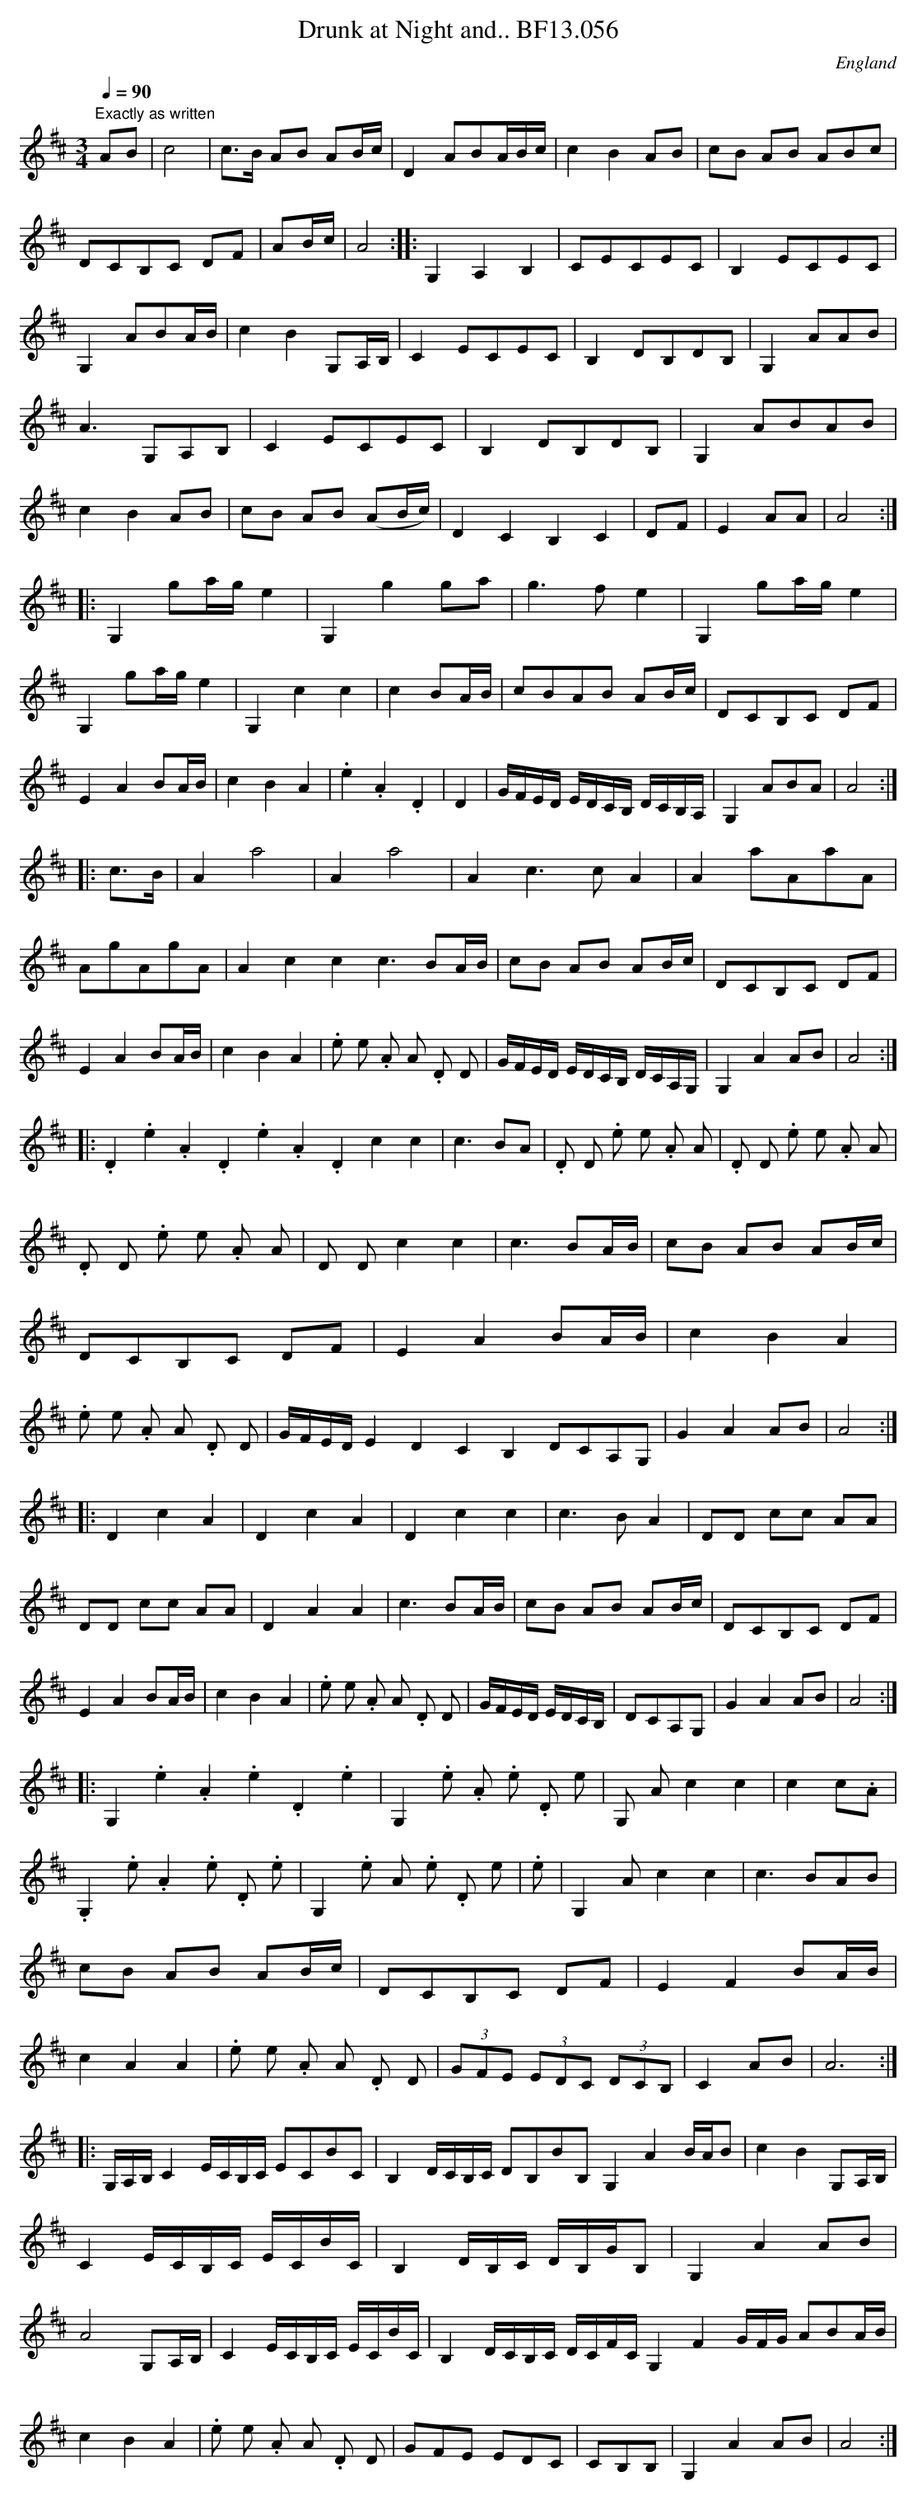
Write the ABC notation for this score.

X:1
T:Drunk at Night and.. BF13.056
L:1/8
M:3/4
O:England
Q:1/4=90
K:D
"Exactly as written"AB|c4|c>B AB AB/c/|D2ABA/B/c/|c2B2AB|cB AB ABc|\
DCB,C DF|AB/c/|A4::G,2A,2B,2|CECEC|B,2ECEC|G,2ABA/B/|c2B2G,A,/B,/|\
C2ECEC|B,2DB,DB,|G,2AAB|A3G,A,B,|C2ECEC|B,2DB,DB,|G,2ABAB|\
c2B2AB|cB AB (AB/c/)|D2C2B,2C2|DF|E2AA|A4:|!
|:G,2ga/g/e2|G,2g2ga|g3fe2|G,2ga/g/e2|G,2ga/g/e2|G,2c2c2|c2BA/B/|\
cBAB AB/c/|DCB,C DF|E2A2BA/B/|c2B2A2|.e2.A2.D2|D2|\
G/F/E/D/ E/D/C/B,/ D/C/B,/A,/|G,2ABA|A4:|!
|:c>B|A2a4|A2a4|A2c3cA2|A2aAaA|AgAgA|\
A2c2c2c3BA/B/|cB AB AB/c/|DCB,C DF|E2A2BA/B/|c2B2A2|.e e .A A .D D|\
G/F/E/D/ E/D/C/B,/ D/C/A,/G,/|G,2A2AB|A4:|!
|:.D2.e2.A2.D2.e2.A2.D2c2c2|c3BA|.D D .e e .A A|.D D .e e .A A|\
.D D .e e .A A|D D c2c2|c3BA/B/|cB AB AB/c/|DCB,C DF|E2A2BA/B/|c2B2A2|\
.e e .A A .D D|G/F/E/D/ E2D2C2B,2DCA,G, |G2A2AB|A4:|!
|:D2c2A2|D2c2A2|D2c2c2|c3BA2|DD cc AA|DD cc AA|D2A2A2|c3BA/B/|\
cB AB AB/c/|DCB,C DF|E2A2BA/B/|c2B2A2|\
.e e .A A .D D |G/F/E/D/ E/D/C/B,/|DCA,G,|G2A2AB|A4:|!
|:G,2.e2.A2.e2.D2.e2|G,2.e .A .e .D e|G, A c2c2|c2c.A|\
.G,2.e.A2.e .D .e|\
G,2.e A .e .D e|.e|G,2Ac2c2|c3BAB|cB AB AB/c/|DCB,C DF|E2F2BA/B/|\
c2A2A2|.e e .A A .D D|(3GFE (3EDC (3DCB,|C2AB|A6:|!
|:G,/A,/B,/C2E/C/B,/C/ ECBC|B,2D/C/B,/C/ DB,BB,G,2A2B/A/B|\
c2B2G,A,/B,/|C2E/C/B,/C/ E/C/B/C/|B,2D/B,/C/ D/B,/G/B,|\
G,2A2AB|A4G,A,/B,/|C2E/C/B,/C/ E/C/B/C/|\
B,2D/C/B,/C/ D/C/F/C/G,2F2G/F/G/ ABA/B/|\
c2B2A2|.e e .A A .D D|GFE EDC|CB,B,|G,2A2AB|A4:|
